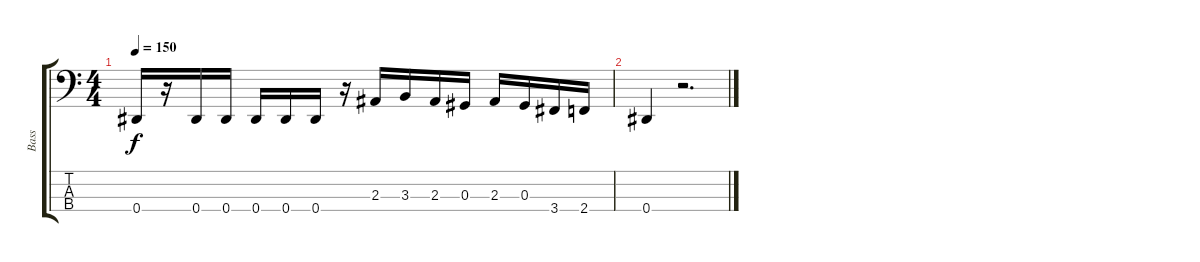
\track ("Bass" "Bass") {instrument electricbassfinger}
\staff {score tabs}
\tuning (Gb2 Db2 Ab1 Eb1) {hide}
\ts (4 4)
\tempo 150
\clef f4
\ks c
0.4.16{dy f} r.16 0.4.16 0.4.16 0.4.16 0.4.16 0.4.16 r.16 2.3.16 3.3.16 2.3.16 0.3.16 2.3.16 0.3.16 3.4.16 2.4.16 |
0.4.4 r.2{d}
